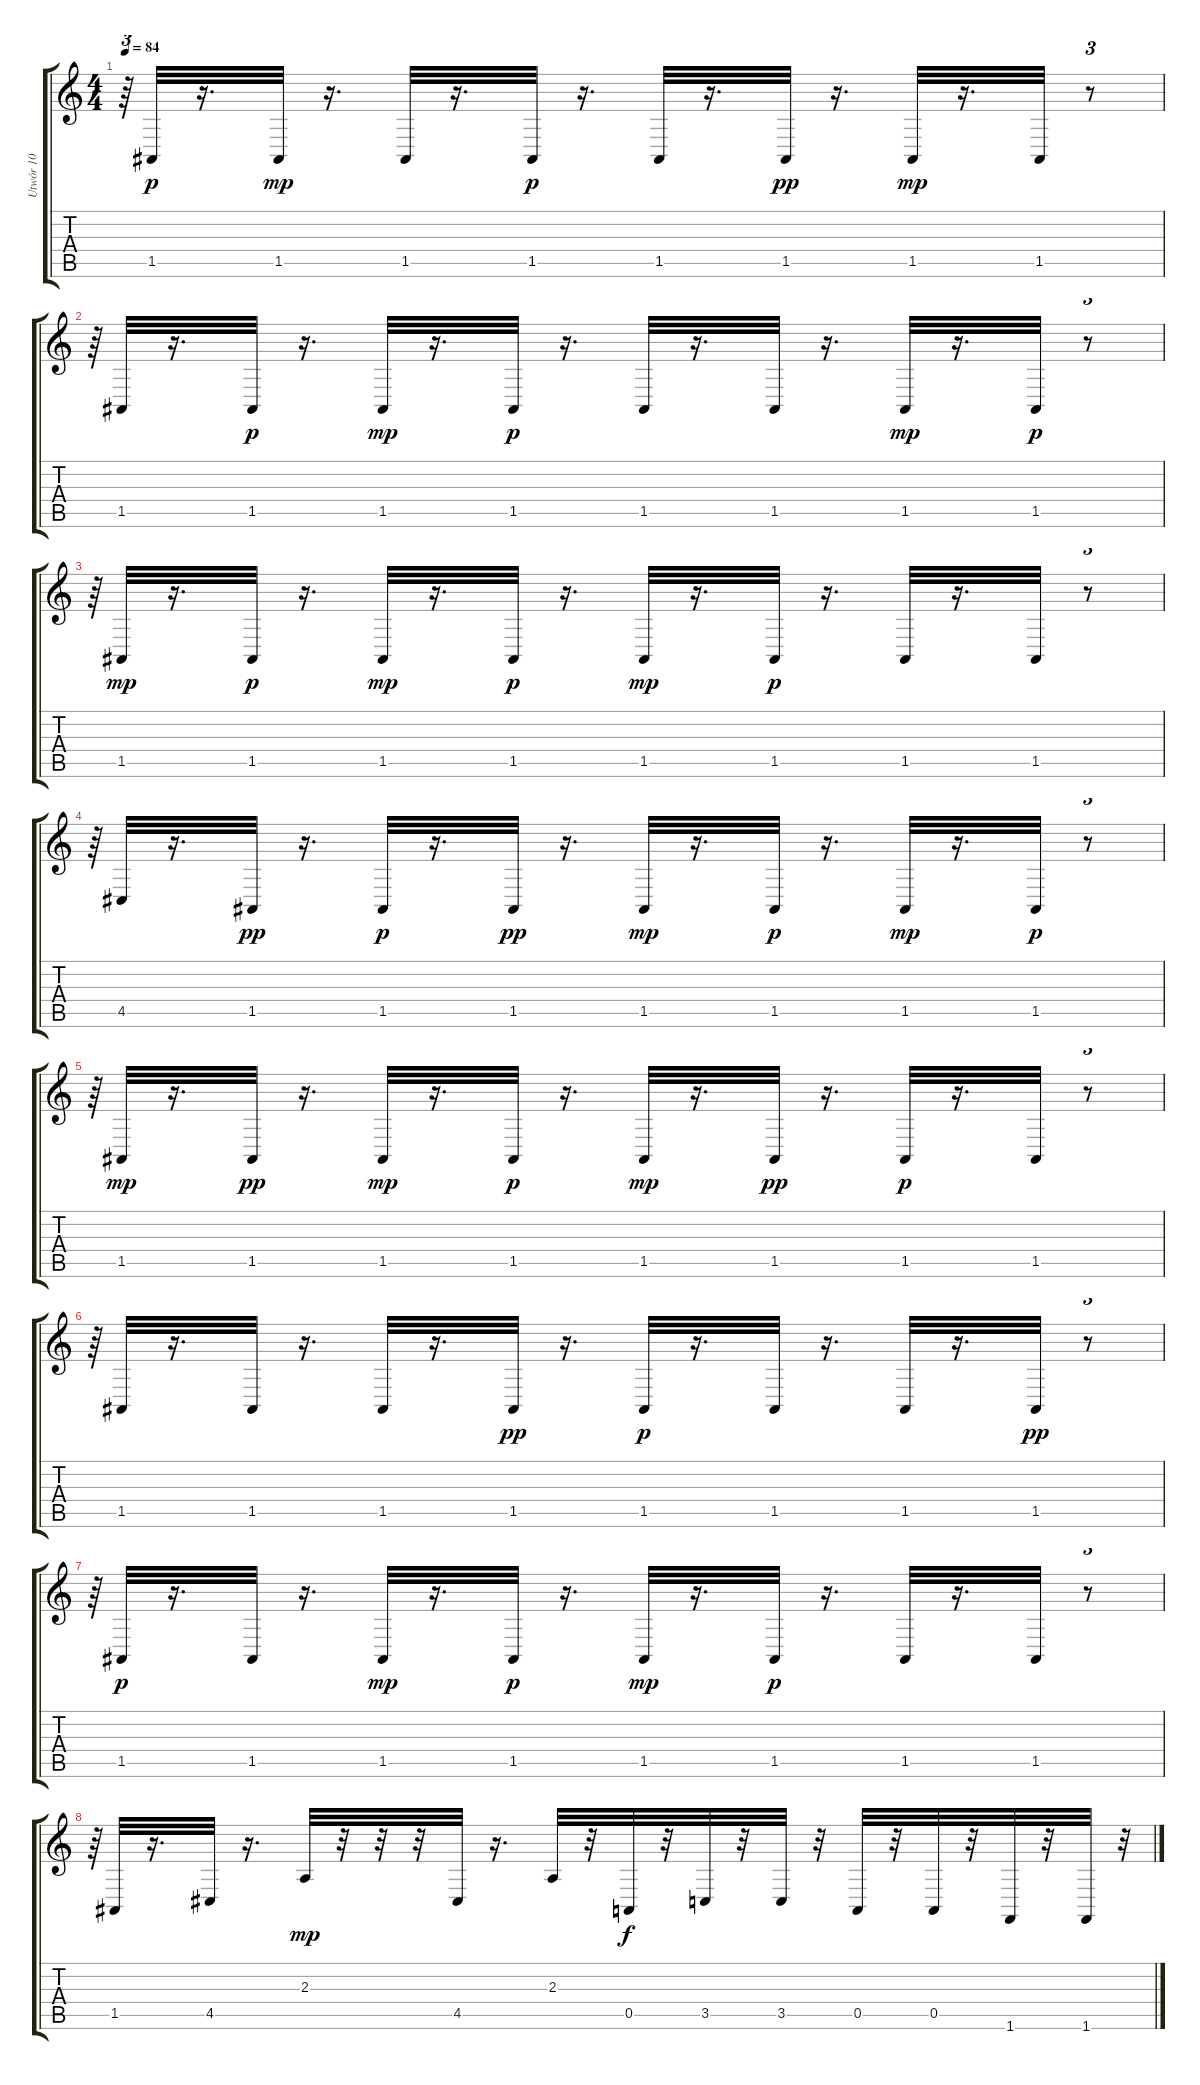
\track ("Utwór 10" "Utwór 10") {instrument acousticgrandpiano}
\staff {score tabs}
\tuning (E4 B3 G3 D3 A2 E2) {hide}
\ts (4 4)
\tempo 84
\clef g2
\ks c
r.64{tu (3 2) dy p} 1.5.32 r.16{d} 1.5.32{dy mp} r.16{d} 1.5.32 r.16{d} 1.5.32{dy p} r.16{d} 1.5.32 r.16{d} 1.5.32{dy pp} r.16{d} 1.5.32{dy mp} r.16{d} 1.5.32 r.8{tu (3 2)} |
r.64{tu (3 2)} 1.5.32 r.16{d} 1.5.32{dy p} r.16{d} 1.5.32{dy mp} r.16{d} 1.5.32{dy p} r.16{d} 1.5.32 r.16{d} 1.5.32 r.16{d} 1.5.32{dy mp} r.16{d} 1.5.32{dy p} r.8{tu (3 2)} |
r.64{tu (3 2)} 1.5.32{dy mp} r.16{d} 1.5.32{dy p} r.16{d} 1.5.32{dy mp} r.16{d} 1.5.32{dy p} r.16{d} 1.5.32{dy mp} r.16{d} 1.5.32{dy p} r.16{d} 1.5.32 r.16{d} 1.5.32 r.8{tu (3 2)} |
r.64{tu (3 2)} 4.5.32 r.16{d} 1.5.32{dy pp} r.16{d} 1.5.32{dy p} r.16{d} 1.5.32{dy pp} r.16{d} 1.5.32{dy mp} r.16{d} 1.5.32{dy p} r.16{d} 1.5.32{dy mp} r.16{d} 1.5.32{dy p} r.8{tu (3 2)} |
r.64{tu (3 2)} 1.5.32{dy mp} r.16{d} 1.5.32{dy pp} r.16{d} 1.5.32{dy mp} r.16{d} 1.5.32{dy p} r.16{d} 1.5.32{dy mp} r.16{d} 1.5.32{dy pp} r.16{d} 1.5.32{dy p} r.16{d} 1.5.32 r.8{tu (3 2)} |
r.64{tu (3 2)} 1.5.32 r.16{d} 1.5.32 r.16{d} 1.5.32 r.16{d} 1.5.32{dy pp} r.16{d} 1.5.32{dy p} r.16{d} 1.5.32 r.16{d} 1.5.32 r.16{d} 1.5.32{dy pp} r.8{tu (3 2)} |
r.64{tu (3 2)} 1.5.32{dy p} r.16{d} 1.5.32 r.16{d} 1.5.32{dy mp} r.16{d} 1.5.32{dy p} r.16{d} 1.5.32{dy mp} r.16{d} 1.5.32{dy p} r.16{d} 1.5.32 r.16{d} 1.5.32 r.8{tu (3 2)} |
r.64{tu (3 2)} 1.5.32 r.16{d} 4.5.32 r.16{d} 2.3.32{dy mp} r.32 r.32 r.32 4.5.32 r.16{d} 2.3.32 r.32 0.5.32{dy f} r.32 3.5.32 r.32 3.5.32 r.32 0.5.32 r.32 0.5.32 r.32 1.6.32 r.32 1.6.32 r.32{tu (3 2)}
